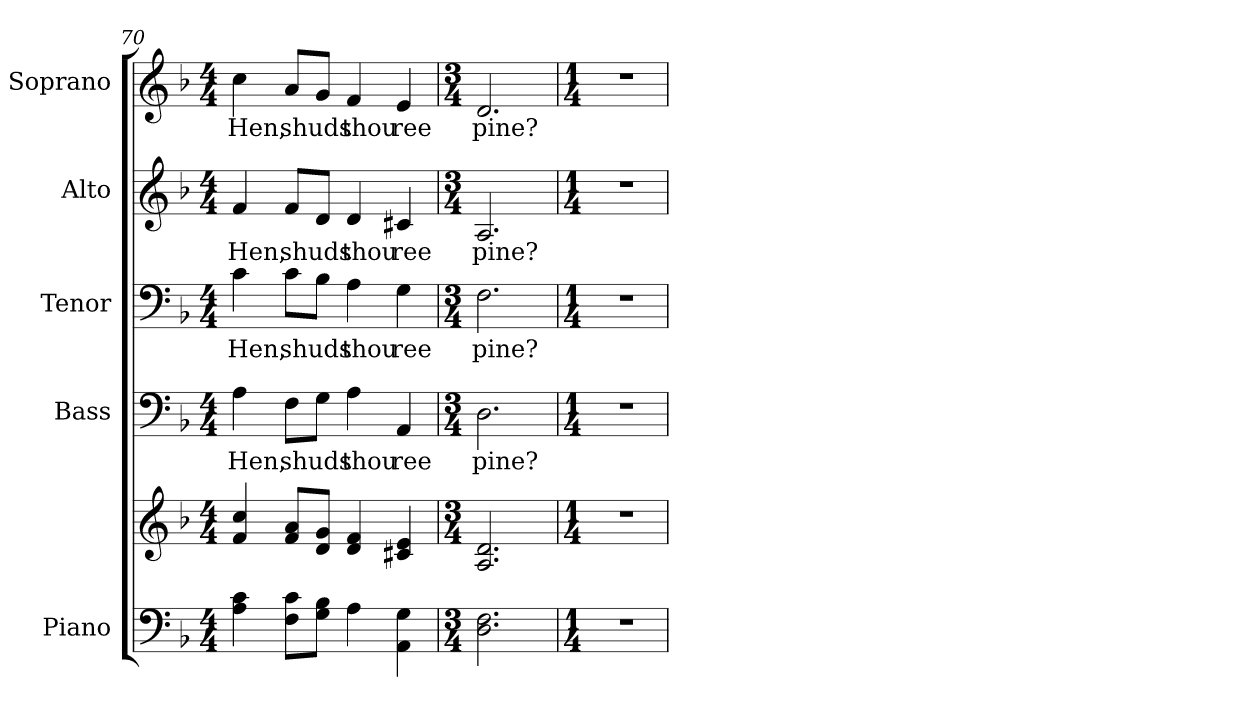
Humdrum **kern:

**kern	**kern	**kern	**text	**kern	**text	**kern	**text	**kern	**text
*part5	*part5	*part4	*part4	*part3	*part3	*part2	*part2	*part1	*part1
*staff6	*staff5	*staff4	*staff4	*staff3	*staff3	*staff2	*staff2	*staff1	*staff1
*I"Piano	*	*I"Bass	*	*I"Tenor	*	*I"Alto	*	*I"Soprano	*
*I'Pno.	*	*I'B.	*	*I'T.	*	*I'A.	*	*I'S.	*
*clefF4	*clefG2	*clefF4	*	*clefF4	*	*clefG2	*	*clefG2	*
*k[b-]	*k[b-]	*k[b-]	*	*k[b-]	*	*k[b-]	*	*k[b-]	*
*F:	*F:	*F:	*	*F:	*	*F:	*	*F:	*
*M4/4	*M4/4	*M4/4	*	*M4/4	*	*M4/4	*	*M4/4	*
=70	=70	=70	=70	=70	=70	=70	=70	=70	=70
!	!	!	!LO:LY:b:color=#000000	!	!	!	!	!	!
!	!	!	!	!	!LO:LY:b:color=#000000	!	!	!	!
!	!	!	!	!	!	!	!LO:LY:b:color=#000000	!	!
!	!	!	!	!	!	!	!	!	!LO:LY:b:color=#000000
4Ai\ 4ci	4fi/ 4cci	4Ai\	Hen,	4ci\	Hen,	4fi/	Hen,	4cci\	Hen,
!	!	!	!LO:LY:b:color=#000000	!	!	!	!	!	!
!	!	!	!	!	!LO:LY:b:color=#000000	!	!	!	!
!	!	!	!	!	!	!	!LO:LY:b:color=#000000	!	!
!	!	!	!	!	!	!	!	!	!LO:LY:b:color=#000000
8Fi\ 8ciL	8fi/ 8aiL	8Fi\L	shuds	8ci\L	shuds	8fi/L	shuds	8ai/L	shuds
8Gi\ 8B-iJ	8di/ 8giJ	8Gi\J	.	8B-i\J	.	8di/J	.	8gi/J	.
!	!	!	!LO:LY:b:color=#000000	!	!	!	!	!	!
!	!	!	!	!	!LO:LY:b:color=#000000	!	!	!	!
!	!	!	!	!	!	!	!LO:LY:b:color=#000000	!	!
!	!	!	!	!	!	!	!	!	!LO:LY:b:color=#000000
4Ai\	4di/ 4fi	4Ai\	thou	4Ai\	thou	4di/	thou	4fi/	thou
!	!	!	!LO:LY:b:color=#000000	!	!	!	!	!	!
!	!	!	!	!	!LO:LY:b:color=#000000	!	!	!	!
!	!	!	!	!	!	!	!LO:LY:b:color=#000000	!	!
!	!	!	!	!	!	!	!	!	!LO:LY:b:color=#000000
4AAi\ 4Gi	4c#Xi/ 4ei	4AAi/	ree	4Gi\	ree	4c#Xi/	ree	4ei/	ree
!!LO:PB:g=z
=71	=71	=71	=71	=71	=71	=71	=71	=71	=71
*M3/4	*M3/4	*M3/4	*	*M3/4	*	*M3/4	*	*M3/4	*
!	!	!	!LO:LY:b:color=#000000	!	!	!	!	!	!
!	!	!	!	!	!LO:LY:b:color=#000000	!	!	!	!
!	!	!	!	!	!	!	!LO:LY:b:color=#000000	!	!
!	!	!	!	!	!	!	!	!	!LO:LY:b:color=#000000
2.Di\ 2.Fi	2.Ai/ 2.di	2.Di\	pine?	2.Fi\	pine?	2.Ai/	pine?	2.di/	pine?
=72	=72	=72	=72	=72	=72	=72	=72	=72	=72
*M1/4	*M1/4	*M1/4	*	*M1/4	*	*M1/4	*	*M1/4	*
!LO:N:vis=1	!LO:N:vis=1	!LO:N:vis=1	!	!LO:N:vis=1	!	!LO:N:vis=1	!	!LO:N:vis=1	!
4r	4r	4r	.	4r	.	4r	.	4r	.
=	=	=	=	=	=	=	=	=	=
*-	*-	*-	*-	*-	*-	*-	*-	*-	*-
